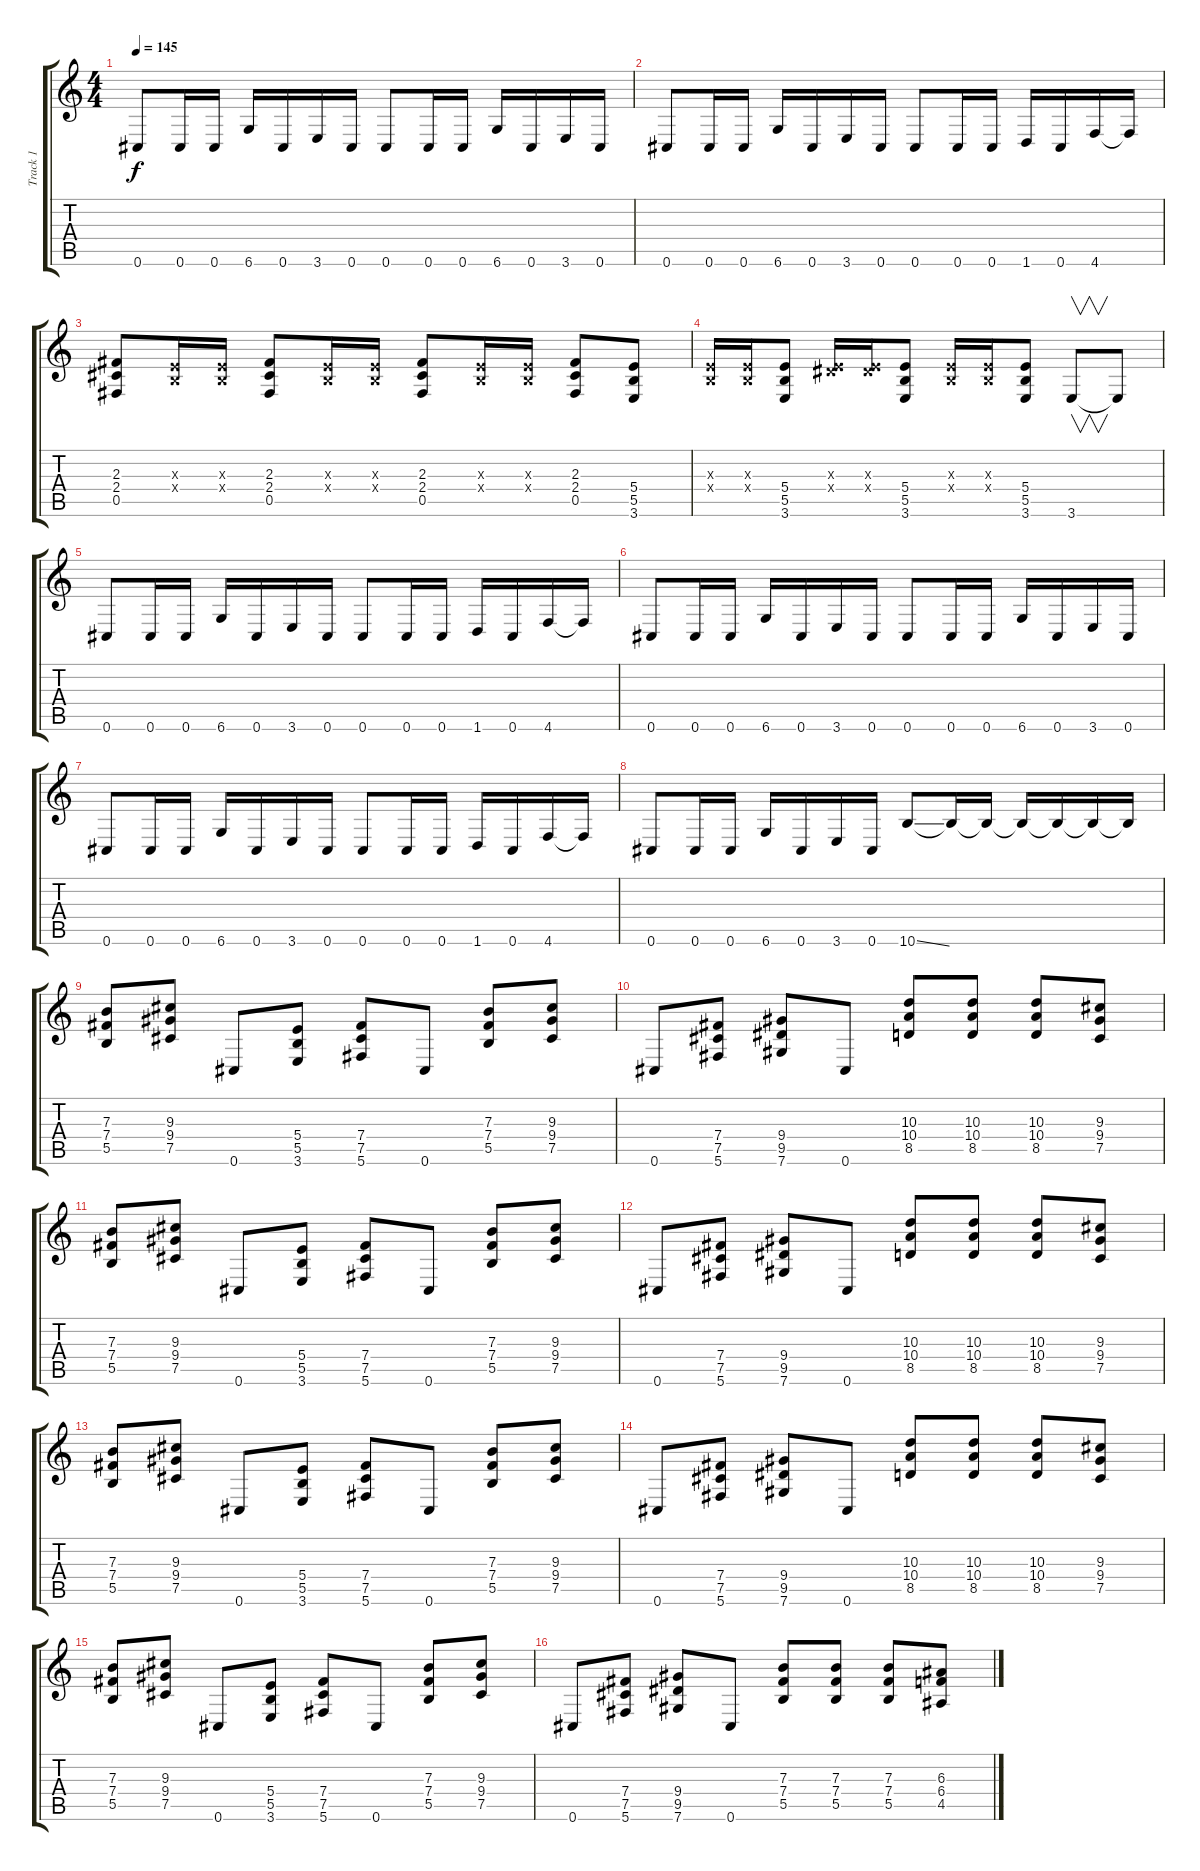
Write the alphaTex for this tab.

\track ("Track 1" "Track 1") {instrument distortionguitar}
\staff {score tabs}
\tuning (Db4 Ab3 E3 B2 Gb2 Db2) {hide}
\ts (4 4)
\tempo 145
\clef g2
\ks c
0.6.8{dy f} 0.6.16 0.6.16 6.6.16 0.6.16 3.6.16 0.6.16 0.6.8 0.6.16 0.6.16 6.6.16 0.6.16 3.6.16 0.6.16 |
0.6.8 0.6.16 0.6.16 6.6.16 0.6.16 3.6.16 0.6.16 0.6.8 0.6.16 0.6.16 1.6.16 0.6.16 4.6.16 4.6{t}.16 |
(2.3 2.4 0.5).8 (0.3{x} 0.4{x}).16 (0.3{x} 0.4{x}).16 (2.3 2.4 0.5).8 (0.3{x} 0.4{x}).16 (0.3{x} 0.4{x}).16 (2.3 2.4 0.5).8 (0.3{x} 0.4{x}).16 (0.3{x} 0.4{x}).16 (2.3 2.4 0.5).8 (5.4 5.5 3.6).8 |
(0.3{x} 0.4{x}).16 (0.3{x} 0.4{x}).16 (5.4 5.5 3.6).8 (0.3{x} 4.4{x}).16 (0.3{x} 4.4{x}).16 (5.4 5.5 3.6).8 (0.3{x} 0.4{x}).16 (0.3{x} 0.4{x}).16 (5.4 5.5 3.6).8 3.6.8{v} 3.6{t}.8 |
0.6.8 0.6.16 0.6.16 6.6.16 0.6.16 3.6.16 0.6.16 0.6.8 0.6.16 0.6.16 1.6.16 0.6.16 4.6.16 4.6{t}.16 |
0.6.8 0.6.16 0.6.16 6.6.16 0.6.16 3.6.16 0.6.16 0.6.8 0.6.16 0.6.16 6.6.16 0.6.16 3.6.16 0.6.16 |
0.6.8 0.6.16 0.6.16 6.6.16 0.6.16 3.6.16 0.6.16 0.6.8 0.6.16 0.6.16 1.6.16 0.6.16 4.6.16 4.6{t}.16 |
0.6.8 0.6.16 0.6.16 6.6.16 0.6.16 3.6.16 0.6.16 10.6{ss}.8 10.6{t}.16 10.6{t}.16 10.6{t}.16 10.6{t}.16 10.6{t}.16 10.6{t}.16 |
(7.3 7.4 5.5).8 (9.3 9.4 7.5).8 0.6.8 (5.4 5.5 3.6).8 (7.4 7.5 5.6).8 0.6.8 (7.3 7.4 5.5).8 (9.3 9.4 7.5).8 |
0.6.8 (7.4 7.5 5.6).8 (9.4 9.5 7.6).8 0.6.8 (10.3 10.4 8.5).8 (10.3 10.4 8.5).8 (10.3 10.4 8.5).8 (9.3 9.4 7.5).8 |
(7.3 7.4 5.5).8 (9.3 9.4 7.5).8 0.6.8 (5.4 5.5 3.6).8 (7.4 7.5 5.6).8 0.6.8 (7.3 7.4 5.5).8 (9.3 9.4 7.5).8 |
0.6.8 (7.4 7.5 5.6).8 (9.4 9.5 7.6).8 0.6.8 (10.3 10.4 8.5).8 (10.3 10.4 8.5).8 (10.3 10.4 8.5).8 (9.3 9.4 7.5).8 |
(7.3 7.4 5.5).8 (9.3 9.4 7.5).8 0.6.8 (5.4 5.5 3.6).8 (7.4 7.5 5.6).8 0.6.8 (7.3 7.4 5.5).8 (9.3 9.4 7.5).8 |
0.6.8 (7.4 7.5 5.6).8 (9.4 9.5 7.6).8 0.6.8 (10.3 10.4 8.5).8 (10.3 10.4 8.5).8 (10.3 10.4 8.5).8 (9.3 9.4 7.5).8 |
(7.3 7.4 5.5).8 (9.3 9.4 7.5).8 0.6.8 (5.4 5.5 3.6).8 (7.4 7.5 5.6).8 0.6.8 (7.3 7.4 5.5).8 (9.3 9.4 7.5).8 |
0.6.8 (7.4 7.5 5.6).8 (9.4 9.5 7.6).8 0.6.8 (7.3 7.4 5.5).8 (7.3 7.4 5.5).8 (7.3 7.4 5.5).8 (6.3 6.4 4.5).8
